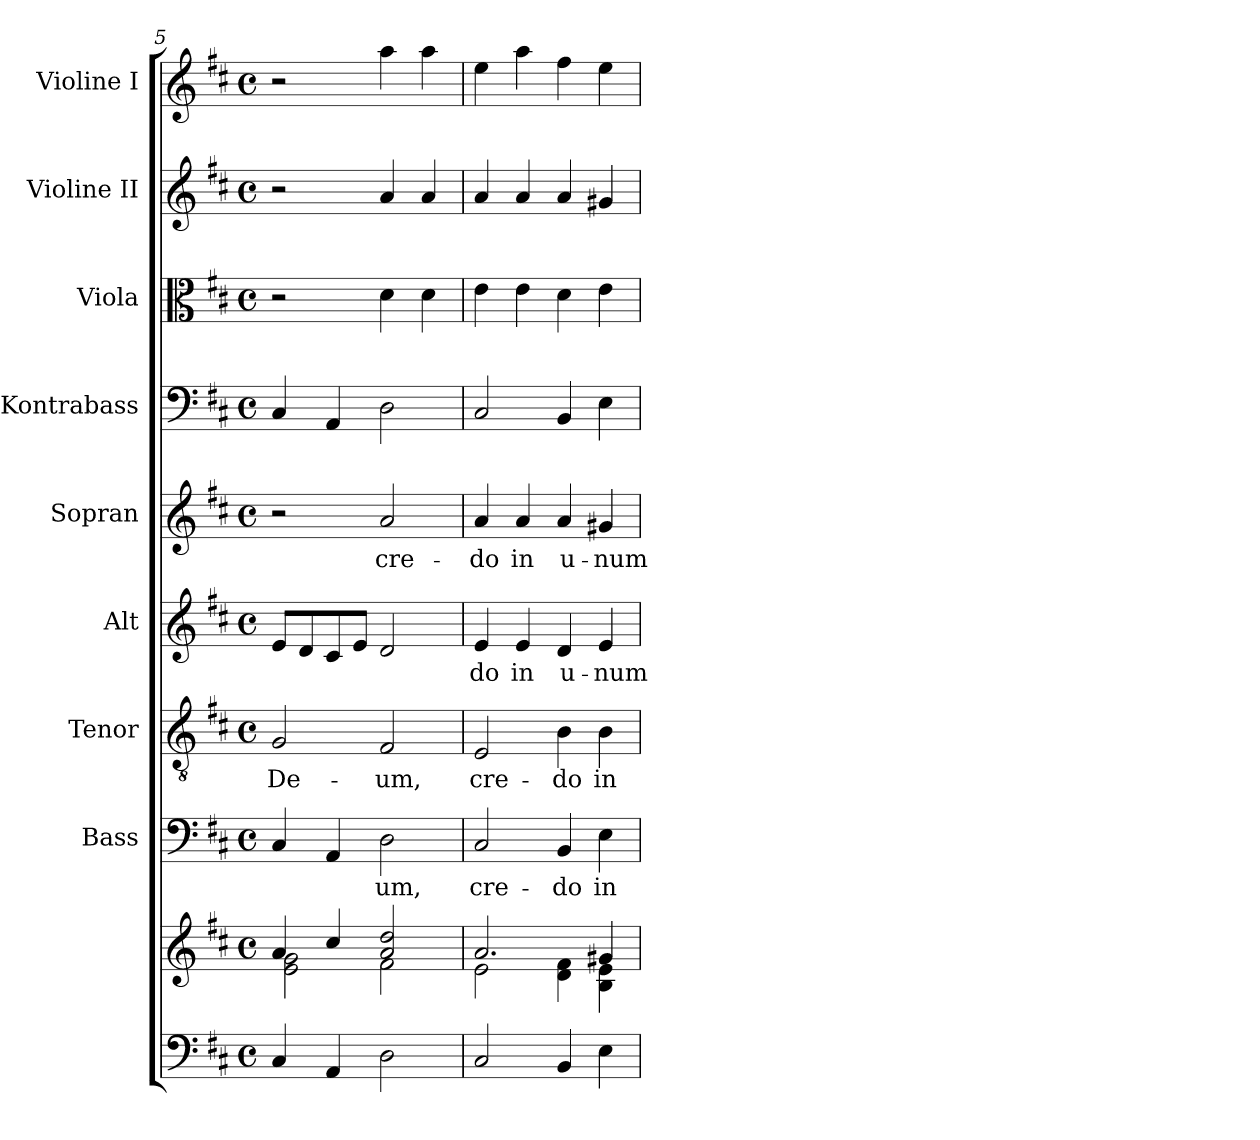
**kern	**kern	**kern	**text	**kern	**text	**kern	**text	**kern	**text	**kern	**kern	**kern	**kern
*part9	*part9	*part8	*part8	*part7	*part7	*part6	*part6	*part5	*part5	*part4	*part3	*part2	*part1
*staff10	*staff9	*staff8	*staff8	*staff7	*staff7	*staff6	*staff6	*staff5	*staff5	*staff4	*staff3	*staff2	*staff1
*	*	*I"Bass	*	*I"Tenor	*	*I"Alt	*	*I"Sopran	*	*I"Kontrabass	*I"Viola	*I"Violine II	*I"Violine I
*	*	*I'B.	*	*I'T.	*	*I'A.	*	*I'S.	*	*I'Kb.	*I'Vla.	*I'Vl. II	*I'Vl. I
!!LO:PB:g=z
*clefF4	*clefG2	*clefF4	*	*clefGv2	*	*clefG2	*	*clefG2	*	*clefF4	*clefC3	*clefG2	*clefG2
*	*	*	*	*	*	*	*	*	*	*ITrd7c12	*	*	*
*k[f#c#]	*k[f#c#]	*k[f#c#]	*	*k[f#c#]	*	*k[f#c#]	*	*k[f#c#]	*	*k[f#c#]	*k[f#c#]	*k[f#c#]	*k[f#c#]
*D:	*D:	*D:	*	*D:	*	*D:	*	*D:	*	*D:	*D:	*D:	*D:
*M4/4	*M4/4	*M4/4	*	*M4/4	*	*M4/4	*	*M4/4	*	*M4/4	*M4/4	*M4/4	*M4/4
*met(c)	*met(c)	*met(c)	*	*met(c)	*	*met(c)	*	*met(c)	*	*met(c)	*met(c)	*met(c)	*met(c)
=5	=5	=5	=5	=5	=5	=5	=5	=5	=5	=5	=5	=5	=5
*	*^	*	*	*	*	*	*	*	*	*	*	*	*
!	!	!	!	!	!	!LO:LY:b	!	!	!	!	!	!	!	!
4C#/	4a/	2e\ 2g\	4C#/	.	2G/	De-	8e/L	.	2r	.	4CC#/	2r	2r	2r
.	.	.	.	.	.	.	8d/	.	.	.	.	.	.	.
4AA/	4cc#/	.	4AA/	.	.	.	8c#/	.	.	.	4AAA/	.	.	.
.	.	.	.	.	.	.	8e/J	.	.	.	.	.	.	.
!	!	!	!	!LO:LY:b	!	!LO:LY:b	!	!	!	!LO:LY:b	!	!	!	!
2D\	2a/ 2dd/	2f#\	2D\	-um,	2F#/	-um,	2d/	.	2a/	cre-	2DD\	4d\	4a/	4aa\
.	.	.	.	.	.	.	.	.	.	.	.	4d\	4a/	4aa\
=6	=6	=6	=6	=6	=6	=6	=6	=6	=6	=6	=6	=6	=6	=6
!	!	!	!	!LO:LY:b	!	!LO:LY:b	!	!LO:LY:b	!	!LO:LY:b	!	!	!	!
2C#/	2.a/	2e\	2C#/	cre-	2E/	cre-	4e/	-do	4a/	-do	2CC#/	4e\	4a/	4ee\
!	!	!	!	!	!	!	!	!LO:LY:b	!	!LO:LY:b	!	!	!	!
.	.	.	.	.	.	.	4e/	in	4a/	in	.	4e\	4a/	4aa\
!	!	!	!	!LO:LY:b	!	!LO:LY:b	!	!LO:LY:b	!	!LO:LY:b	!	!	!	!
4BB/	.	4d\ 4f#\	4BB/	-do	4B\	-do	4d/	u-	4a/	u-	4BBB/	4d\	4a/	4ff#\
!	!	!	!	!LO:LY:b	!	!LO:LY:b	!	!LO:LY:b	!	!LO:LY:b	!	!	!	!
4E\	4g#X/	4B\ 4e\	4E\	in	4B\	in	4e/	-num	4g#X/	-num	4EE\	4e\	4g#X/	4ee\
*	*v	*v	*	*	*	*	*	*	*	*	*	*	*	*
=	=	=	=	=	=	=	=	=	=	=	=	=	=
*-	*-	*-	*-	*-	*-	*-	*-	*-	*-	*-	*-	*-	*-
